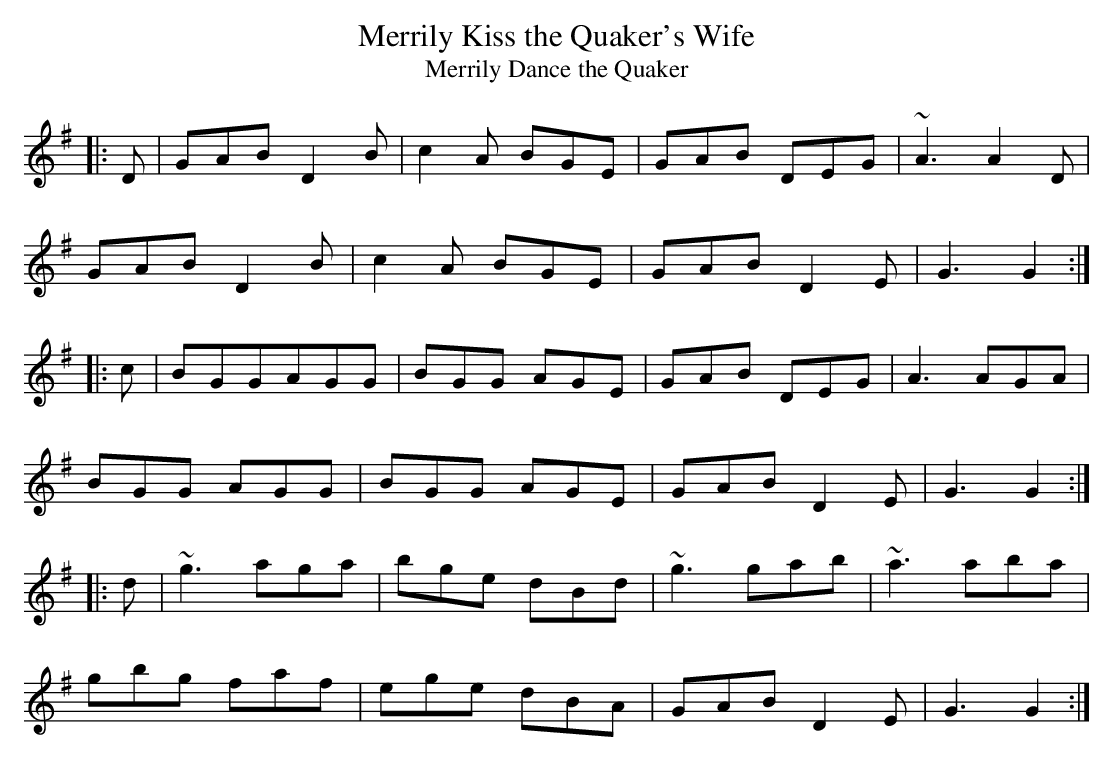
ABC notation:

X:1
T:Merrily Kiss the Quaker's Wife
T:Merrily Dance the Quaker
K:G
|:D|GAB D2B|c2A BGE|GAB DEG|~A3 A2D|
GAB D2B|c2A BGE|GAB D2 E|G3 G2:|
|:c|BGGAGG|BGG AGE|GAB DEG|A3 AGA|
BGG AGG|BGG AGE|GAB D2E|G3 G2:|
|:d|~g3 aga|bge dBd|~g3 gab|~a3 aba|
gbg faf|ege dBA|GAB D2 E|G3 G2:|
